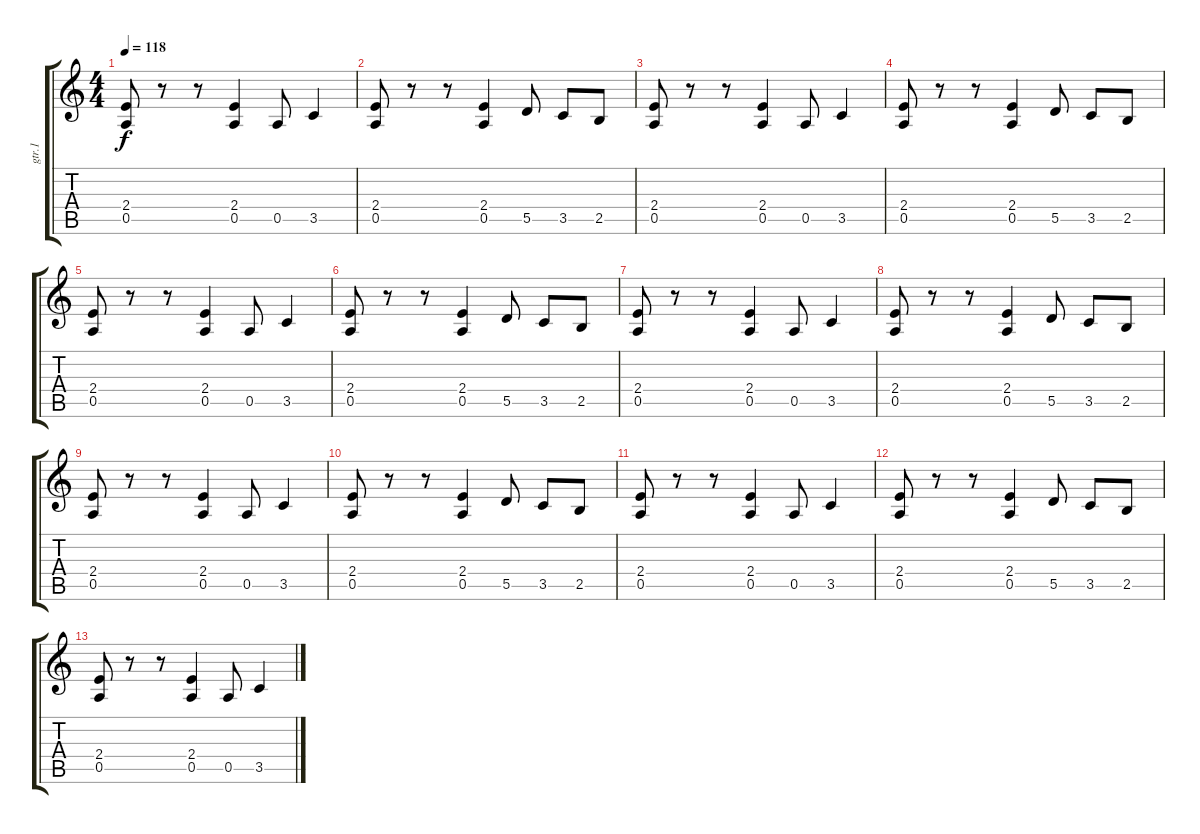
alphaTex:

\track ("gtr.1" "gtr.1") {instrument distortionguitar}
\staff {score tabs}
\tuning (E4 B3 G3 D3 A2 E2) {hide}
\ts (4 4)
\tempo 118
\clef g2
\ks c
(2.4 0.5).8{dy f} r.8 r.8 (2.4 0.5).4 0.5.8 3.5.4 |
(2.4 0.5).8 r.8 r.8 (2.4 0.5).4 5.5.8 3.5.8 2.5.8 |
(2.4 0.5).8 r.8 r.8 (2.4 0.5).4 0.5.8 3.5.4 |
(2.4 0.5).8 r.8 r.8 (2.4 0.5).4 5.5.8 3.5.8 2.5.8 |
(2.4 0.5).8 r.8 r.8 (2.4 0.5).4 0.5.8 3.5.4 |
(2.4 0.5).8 r.8 r.8 (2.4 0.5).4 5.5.8 3.5.8 2.5.8 |
(2.4 0.5).8 r.8 r.8 (2.4 0.5).4 0.5.8 3.5.4 |
(2.4 0.5).8 r.8 r.8 (2.4 0.5).4 5.5.8 3.5.8 2.5.8 |
(2.4 0.5).8 r.8 r.8 (2.4 0.5).4 0.5.8 3.5.4 |
(2.4 0.5).8{volume 13} r.8 r.8 (2.4 0.5).4 5.5.8 3.5.8 2.5.8 |
(2.4 0.5).8{volume 10} r.8 r.8 (2.4 0.5).4 0.5.8 3.5.4 |
(2.4 0.5).8{volume 5} r.8 r.8 (2.4 0.5).4 5.5.8 3.5.8 2.5.8 |
(2.4 0.5).8{volume 0} r.8 r.8 (2.4 0.5).4 0.5.8 3.5.4
